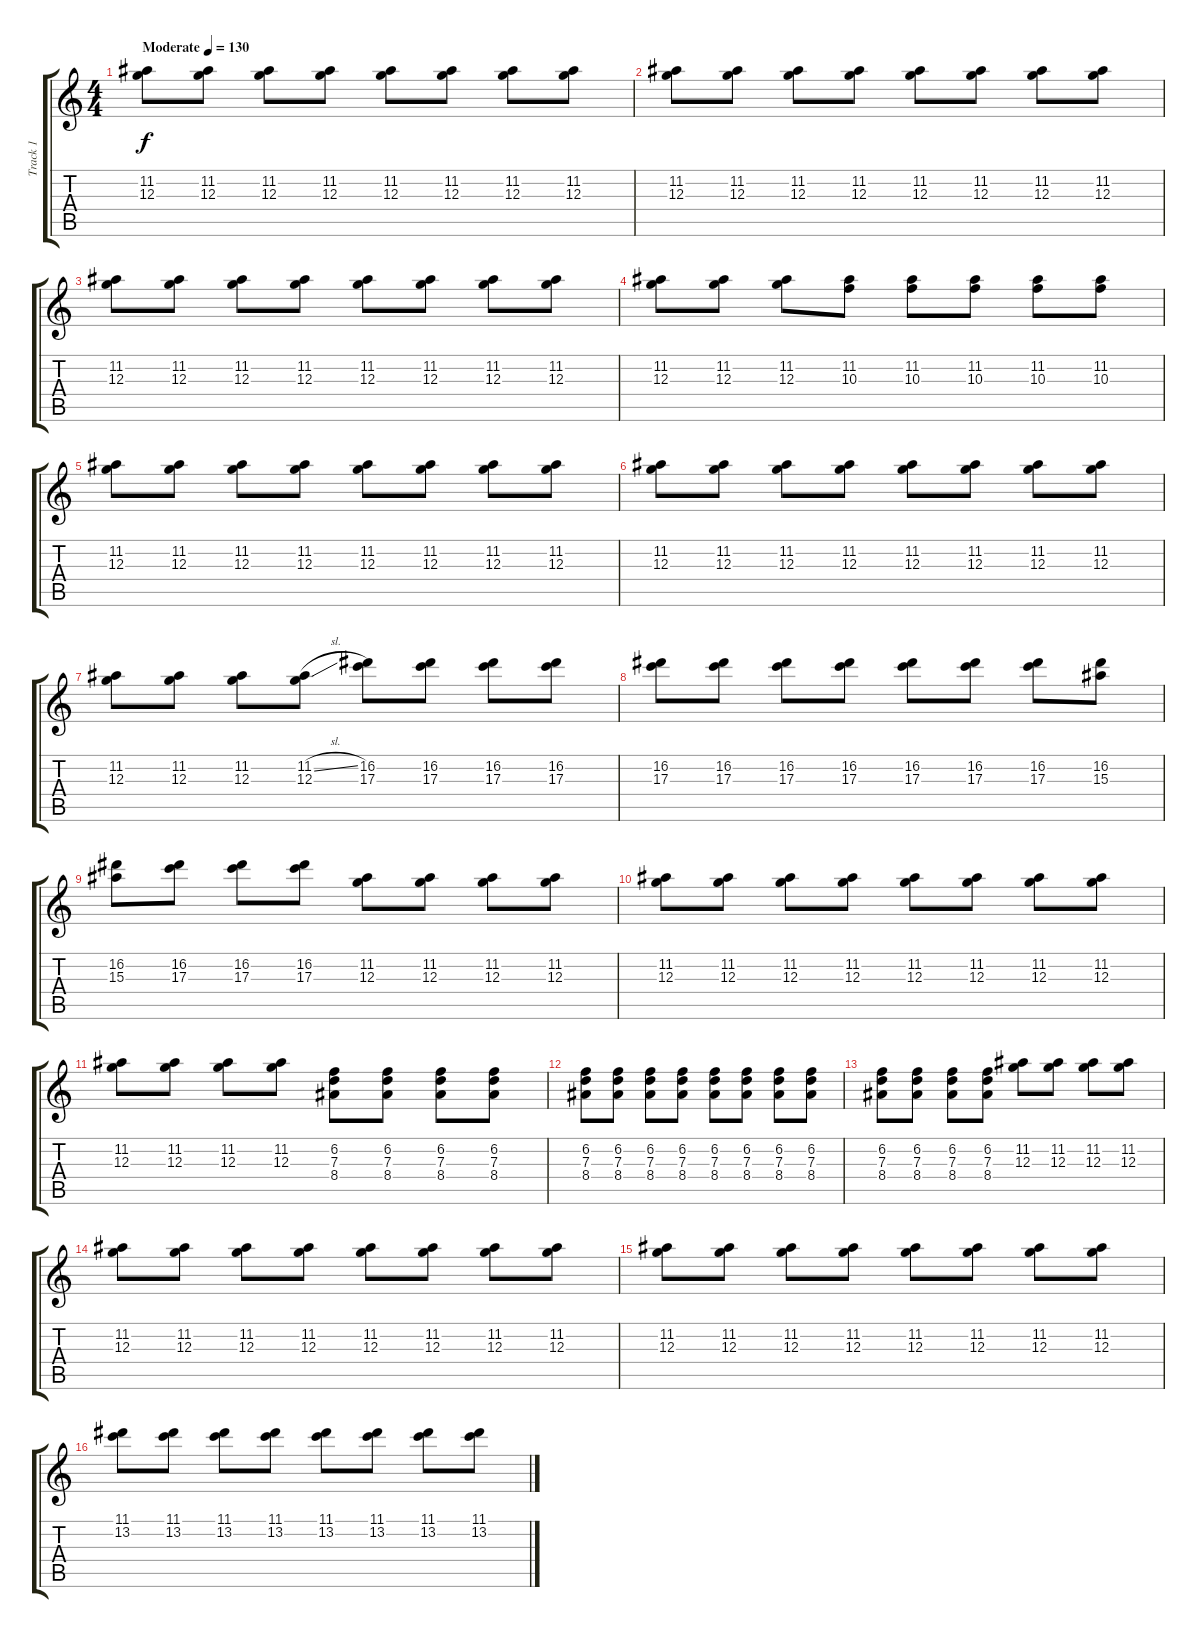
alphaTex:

\track ("Track 1" "Track 1") {instrument overdrivenguitar}
\staff {score tabs}
\tuning (E4 B3 G3 D3 A2 E2) {hide}
\ts (4 4)
\tempo (130 "Moderate")
\clef g2
\ks c
(11.2 12.3).8{dy f instrument overdrivenguitar} (11.2 12.3).8 (11.2 12.3).8 (11.2 12.3).8 (11.2 12.3).8 (11.2 12.3).8 (11.2 12.3).8 (11.2 12.3).8 |
(11.2 12.3).8 (11.2 12.3).8 (11.2 12.3).8 (11.2 12.3).8 (11.2 12.3).8 (11.2 12.3).8 (11.2 12.3).8 (11.2 12.3).8 |
(11.2 12.3).8 (11.2 12.3).8 (11.2 12.3).8 (11.2 12.3).8 (11.2 12.3).8 (11.2 12.3).8 (11.2 12.3).8 (11.2 12.3).8 |
(11.2 12.3).8 (11.2 12.3).8 (11.2 12.3).8 (11.2 10.3).8 (11.2 10.3).8 (11.2 10.3).8 (11.2 10.3).8 (11.2 10.3).8 |
(11.2 12.3).8 (11.2 12.3).8 (11.2 12.3).8 (11.2 12.3).8 (11.2 12.3).8 (11.2 12.3).8 (11.2 12.3).8 (11.2 12.3).8 |
(11.2 12.3).8 (11.2 12.3).8 (11.2 12.3).8 (11.2 12.3).8 (11.2 12.3).8 (11.2 12.3).8 (11.2 12.3).8 (11.2 12.3).8 |
(11.2 12.3).8 (11.2 12.3).8 (11.2 12.3).8 (11.2{sl} 12.3).8 (16.2 17.3).8 (16.2 17.3).8 (16.2 17.3).8 (16.2 17.3).8 |
(16.2 17.3).8 (16.2 17.3).8 (16.2 17.3).8 (16.2 17.3).8 (16.2 17.3).8 (16.2 17.3).8 (16.2 17.3).8 (16.2 15.3).8 |
(16.2 15.3).8 (16.2 17.3).8 (16.2 17.3).8 (16.2 17.3).8 (11.2 12.3).8 (11.2 12.3).8 (11.2 12.3).8 (11.2 12.3).8 |
(11.2 12.3).8 (11.2 12.3).8 (11.2 12.3).8 (11.2 12.3).8 (11.2 12.3).8 (11.2 12.3).8 (11.2 12.3).8 (11.2 12.3).8 |
(11.2 12.3).8 (11.2 12.3).8 (11.2 12.3).8 (11.2 12.3).8 (6.2 7.3 8.4).8 (6.2 7.3 8.4).8 (6.2 7.3 8.4).8 (6.2 7.3 8.4).8 |
(6.2 7.3 8.4).8 (6.2 7.3 8.4).8 (6.2 7.3 8.4).8 (6.2 7.3 8.4).8 (6.2 7.3 8.4).8 (6.2 7.3 8.4).8 (6.2 7.3 8.4).8 (6.2 7.3 8.4).8 |
(6.2 7.3 8.4).8 (6.2 7.3 8.4).8 (6.2 7.3 8.4).8 (6.2 7.3 8.4).8 (11.2 12.3).8 (11.2 12.3).8 (11.2 12.3).8 (11.2 12.3).8 |
(11.2 12.3).8 (11.2 12.3).8 (11.2 12.3).8 (11.2 12.3).8 (11.2 12.3).8 (11.2 12.3).8 (11.2 12.3).8 (11.2 12.3).8 |
(11.2 12.3).8 (11.2 12.3).8 (11.2 12.3).8 (11.2 12.3).8 (11.2 12.3).8 (11.2 12.3).8 (11.2 12.3).8 (11.2 12.3).8 |
(11.1 13.2).8 (11.1 13.2).8 (11.1 13.2).8 (11.1 13.2).8 (11.1 13.2).8 (11.1 13.2).8 (11.1 13.2).8 (11.1 13.2).8
